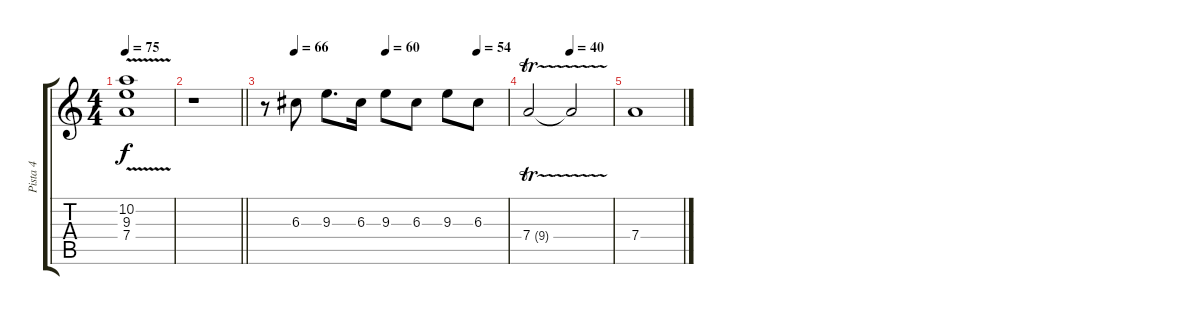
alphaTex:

\track ("Pista 4" "Pista 4") {instrument electricguitarclean}
\staff {score tabs}
\tuning (E4 B3 G3 D3 A2 E2) {hide}
\ts (4 4)
\tempo 75
\clef g2
\ks c
(10.2{v} 9.3 7.4).1{dy f} |
\barLineRight lightlight
r.1 |
\tempo (66 0.125)
\tempo (60 0.5)
\tempo (54 0.875)
r.8 6.3.8 9.3.8{d} 6.3.16 9.3.8 6.3.8 9.3.8 6.3.8 |
\tempo (40 0.5)
7.4{tr (9 32)}.2 7.4{tr (9 32) t}.2 |
7.4.1
